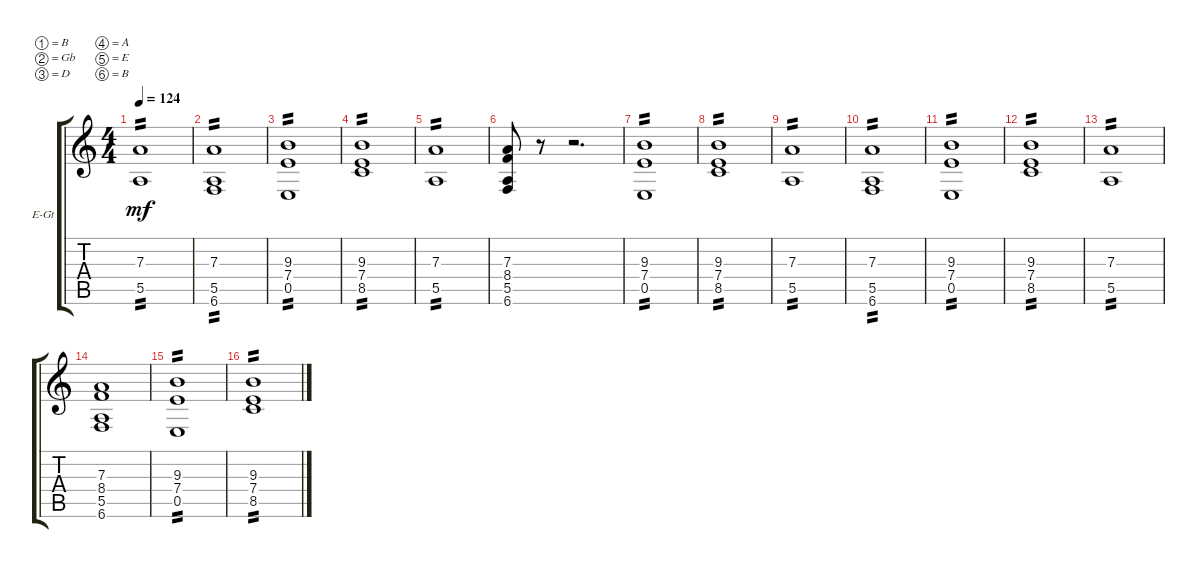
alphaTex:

\bracketExtendMode groupsimilarinstruments
\firstSystemTrackNameOrientation horizontal
\otherSystemsTrackNameOrientation horizontal
\track ("Electric Guitar 1" "E-Gt") {instrument distortionguitar}
\staff {score tabs}
\tuning (B3 Gb3 D3 A2 E2 B1)
\ts (4 4)
\tempo 124
\clef g2
\ks c
(5.5 7.3).1{tp 2 dy mf} |
(5.5 7.3 6.6).1{tp 2} |
(9.3 7.4 0.5).1{tp 2} |
(8.5 9.3 7.4).1{tp 2} |
(5.5 7.3).1{tp 2} |
(5.5 6.6 8.4 7.3).8 r.8 r.2{d} |
(9.3 7.4 0.5).1{tp 2} |
(8.5 9.3 7.4).1{tp 2} |
(5.5 7.3).1{tp 2} |
(5.5 7.3 6.6).1{tp 2} |
(9.3 7.4 0.5).1{tp 2} |
(8.5 9.3 7.4).1{tp 2} |
(5.5 7.3).1{tp 2} |
(5.5 6.6 8.4 7.3).1 |
(9.3 7.4 0.5).1{tp 2} |
(8.5 9.3 7.4).1{tp 2}
